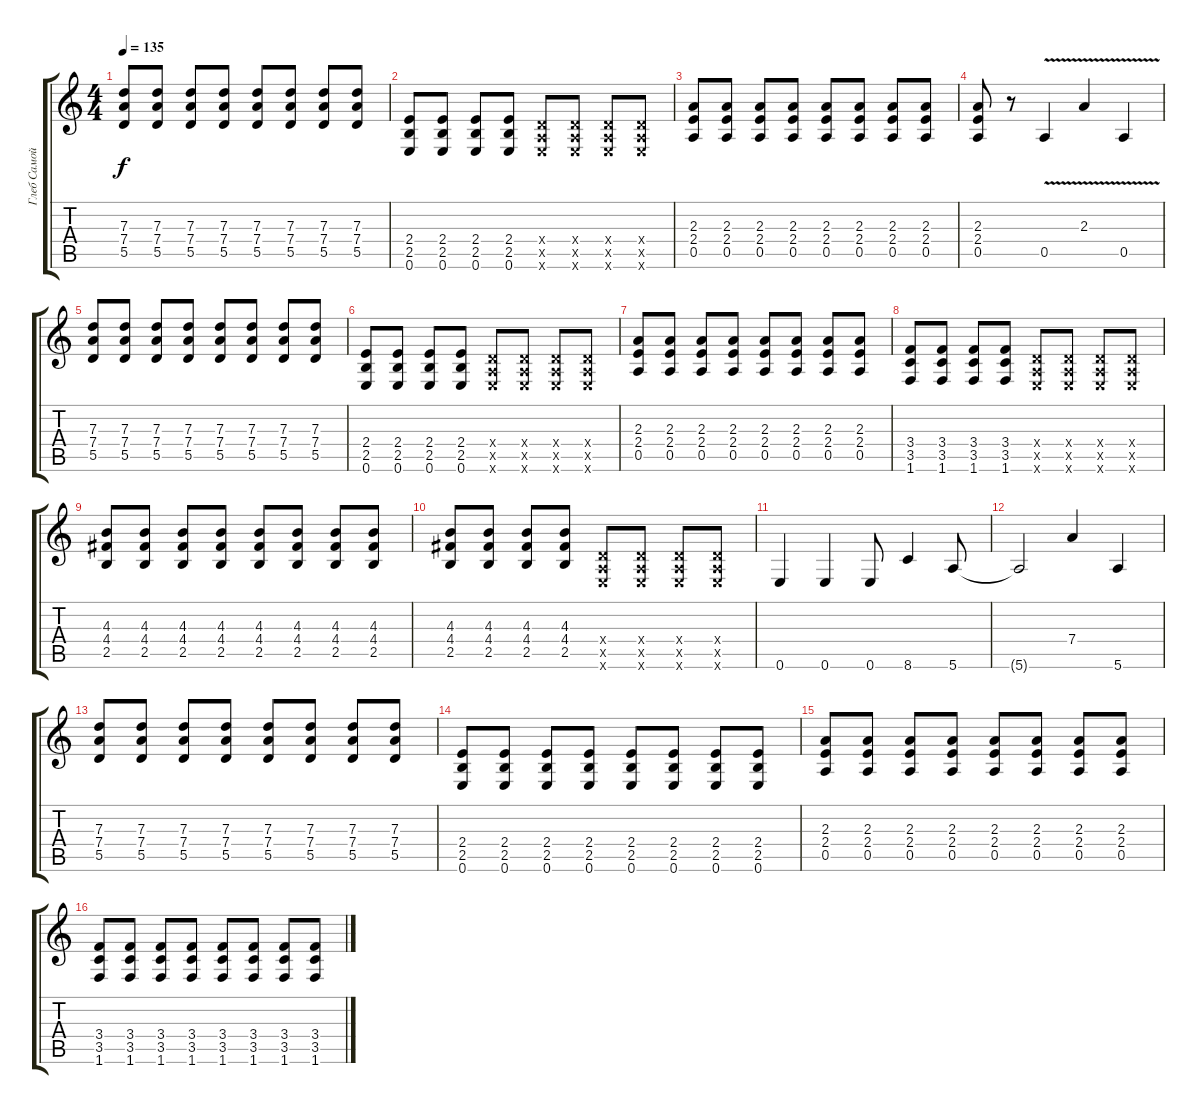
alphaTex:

\track ("Глеб Самойлов" "Глеб Самой") {instrument distortionguitar}
\staff {score tabs}
\tuning (E4 B3 G3 D3 A2 E2) {hide}
\ts (4 4)
\tempo 135
\clef g2
\ks c
(7.3 7.4 5.5).8{dy f volume 14} (7.3 7.4 5.5).8 (7.3 7.4 5.5).8 (7.3 7.4 5.5).8 (7.3 7.4 5.5).8 (7.3 7.4 5.5).8 (7.3 7.4 5.5).8 (7.3 7.4 5.5).8 |
(2.4 2.5 0.6).8 (2.4 2.5 0.6).8 (2.4 2.5 0.6).8 (2.4 2.5 0.6).8 (0.4{x} 0.5{x} 0.6{x}).8 (0.4{x} 0.5{x} 0.6{x}).8 (0.4{x} 0.5{x} 0.6{x}).8 (0.4{x} 0.5{x} 0.6{x}).8 |
(2.3 2.4 0.5).8 (2.3 2.4 0.5).8 (2.3 2.4 0.5).8 (2.3 2.4 0.5).8 (2.3 2.4 0.5).8 (2.3 2.4 0.5).8 (2.3 2.4 0.5).8 (2.3 2.4 0.5).8 |
(2.3 2.4 0.5).8 r.8 0.5{v}.4 2.3{v}.4 0.5{v}.4 |
(7.3 7.4 5.5).8{volume 14} (7.3 7.4 5.5).8 (7.3 7.4 5.5).8 (7.3 7.4 5.5).8 (7.3 7.4 5.5).8 (7.3 7.4 5.5).8 (7.3 7.4 5.5).8 (7.3 7.4 5.5).8 |
(2.4 2.5 0.6).8 (2.4 2.5 0.6).8 (2.4 2.5 0.6).8 (2.4 2.5 0.6).8 (0.4{x} 0.5{x} 0.6{x}).8 (0.4{x} 0.5{x} 0.6{x}).8 (0.4{x} 0.5{x} 0.6{x}).8 (0.4{x} 0.5{x} 0.6{x}).8 |
(2.3 2.4 0.5).8 (2.3 2.4 0.5).8 (2.3 2.4 0.5).8 (2.3 2.4 0.5).8 (2.3 2.4 0.5).8 (2.3 2.4 0.5).8 (2.3 2.4 0.5).8 (2.3 2.4 0.5).8 |
(3.4 3.5 1.6).8 (3.4 3.5 1.6).8 (3.4 3.5 1.6).8 (3.4 3.5 1.6).8 (0.4{x} 0.5{x} 0.6{x}).8 (0.4{x} 0.5{x} 0.6{x}).8 (0.4{x} 0.5{x} 0.6{x}).8 (0.4{x} 0.5{x} 0.6{x}).8 |
(4.3 4.4 2.5).8{volume 14} (4.3 4.4 2.5).8 (4.3 4.4 2.5).8 (4.3 4.4 2.5).8 (4.3 4.4 2.5).8 (4.3 4.4 2.5).8 (4.3 4.4 2.5).8 (4.3 4.4 2.5).8 |
(4.3 4.4 2.5).8{volume 14} (4.3 4.4 2.5).8 (4.3 4.4 2.5).8 (4.3 4.4 2.5).8 (0.4{x} 0.5{x} 0.6{x}).8 (0.4{x} 0.5{x} 0.6{x}).8 (0.4{x} 0.5{x} 0.6{x}).8 (0.4{x} 0.5{x} 0.6{x}).8 |
0.6.4 0.6.4 0.6.8 8.6.4 5.6.8 |
5.6{t}.2 7.4.4 5.6.4 |
(7.3 7.4 5.5).8 (7.3 7.4 5.5).8 (7.3 7.4 5.5).8 (7.3 7.4 5.5).8 (7.3 7.4 5.5).8 (7.3 7.4 5.5).8 (7.3 7.4 5.5).8 (7.3 7.4 5.5).8 |
(2.4 2.5 0.6).8 (2.4 2.5 0.6).8 (2.4 2.5 0.6).8 (2.4 2.5 0.6).8 (2.4 2.5 0.6).8 (2.4 2.5 0.6).8 (2.4 2.5 0.6).8 (2.4 2.5 0.6).8 |
(2.3 2.4 0.5).8 (2.3 2.4 0.5).8 (2.3 2.4 0.5).8 (2.3 2.4 0.5).8 (2.3 2.4 0.5).8 (2.3 2.4 0.5).8 (2.3 2.4 0.5).8 (2.3 2.4 0.5).8 |
(3.4 3.5 1.6).8 (3.4 3.5 1.6).8 (3.4 3.5 1.6).8 (3.4 3.5 1.6).8 (3.4 3.5 1.6).8 (3.4 3.5 1.6).8 (3.4 3.5 1.6).8 (3.4 3.5 1.6).8
